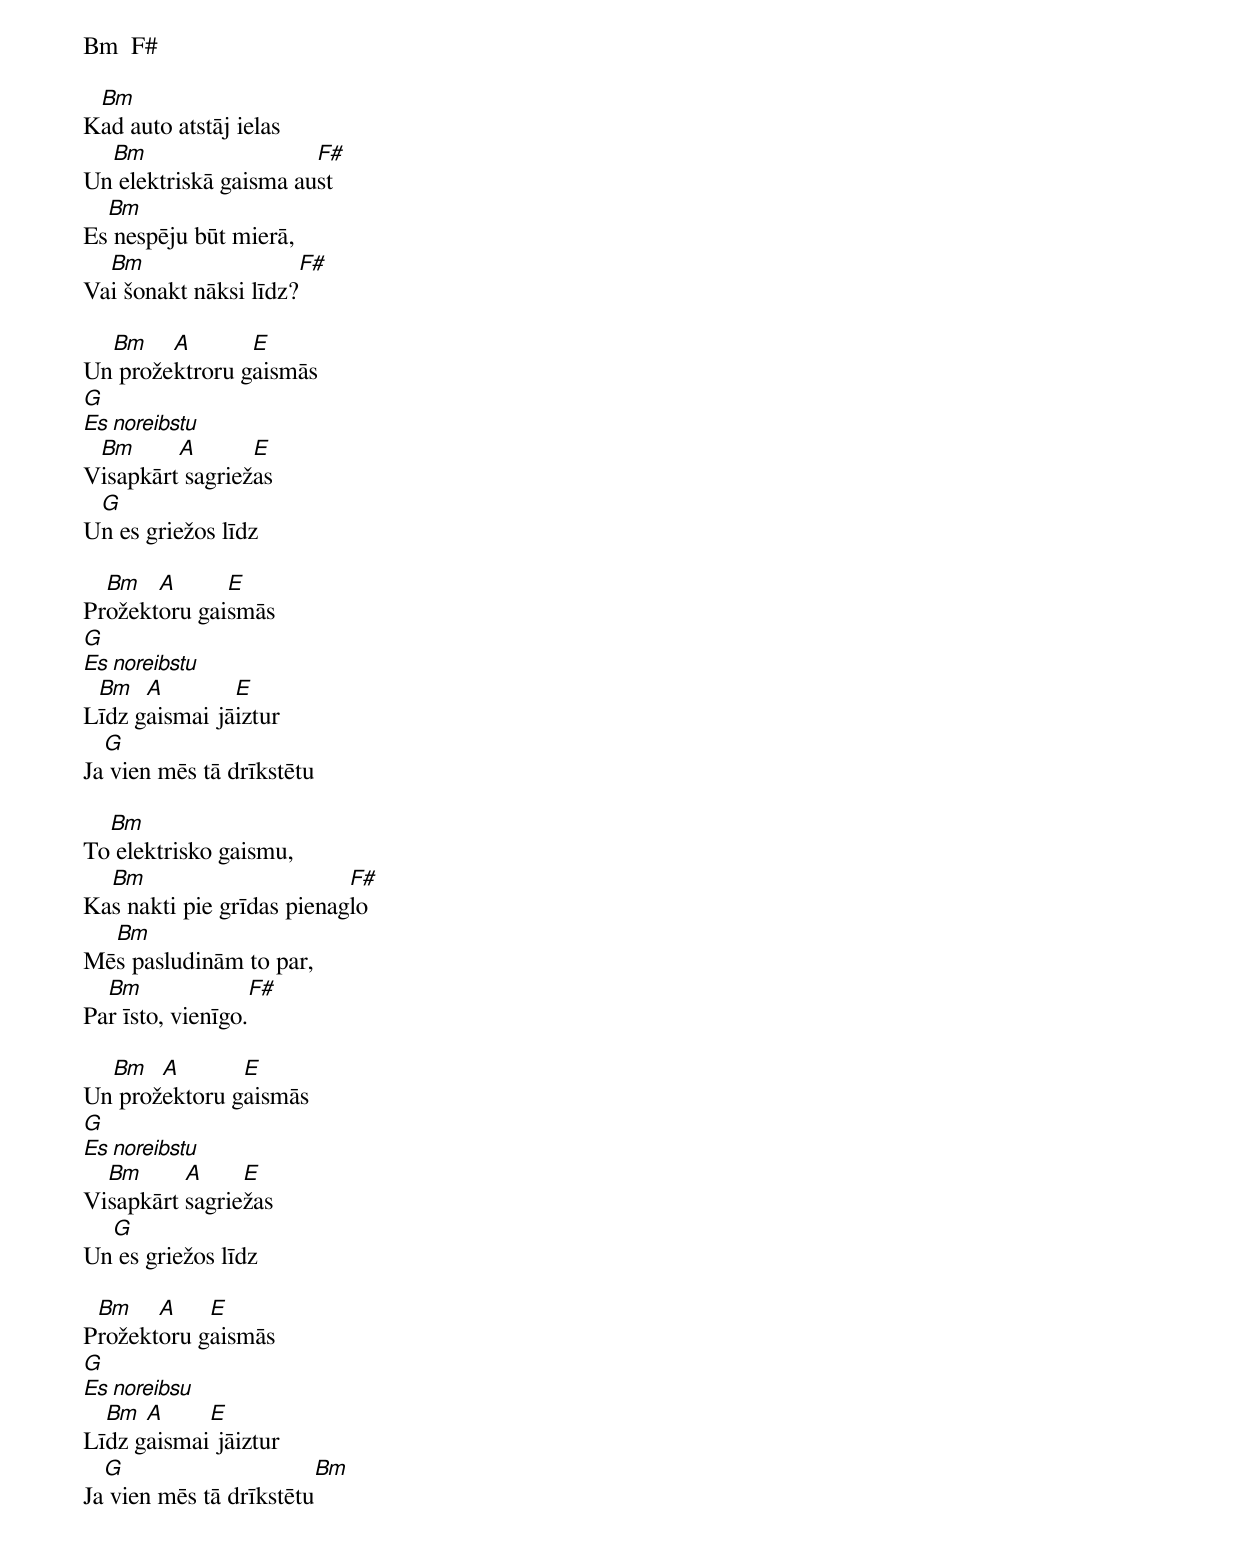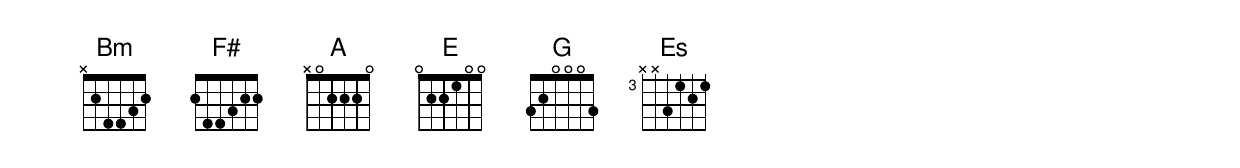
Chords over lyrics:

Bm  F#

 Bm
Kad auto atstāj ielas
  Bm                   F#
Un elektriskā gaisma aust
  Bm
Es nespēju būt mierā,
  Bm                  F#
Vai šonakt nāksi līdz?

  Bm    A       E
Un prožektroru gaismās
    G
Es noreibstu
 Bm      A       E
Visapkārt sagriežas
 G
Un es griežos līdz

  Bm   A      E
Prožektoru gaismās
    G
Es noreibstu
 Bm   A        E
Līdz gaismai jāiztur
  G
Ja vien mēs tā drīkstētu

  Bm
To elektrisko gaismu,
  Bm                       F#
Kas nakti pie grīdas pienaglo
  Bm
Mēs pasludinām to par,
  Bm              F#
Par īsto, vienīgo.

  Bm   A       E
Un prožektoru gaismās
 G
Es noreibstu
  Bm      A     E
Visapkārt sagriežas
  G
Un es griežos līdz

 Bm    A    E
Prožektoru gaismās
  G
Es noreibsu
  Bm  A     E
Līdz gaismai jāiztur
  G                     Bm
Ja vien mēs tā drīkstētu
